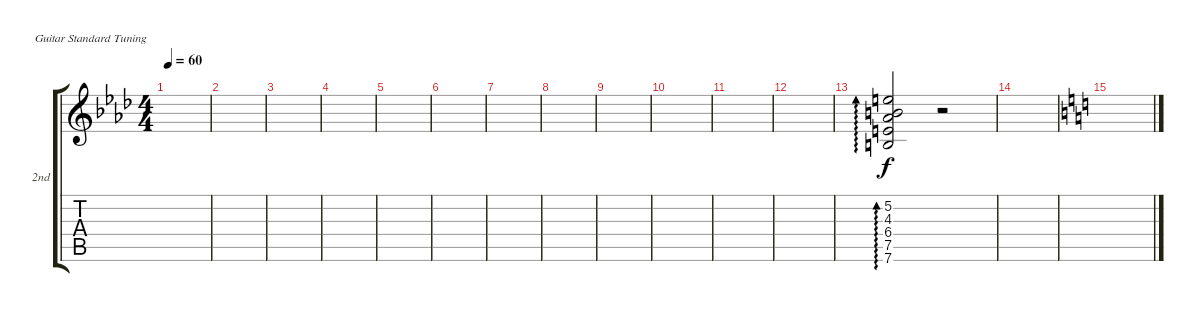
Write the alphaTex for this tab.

\defaultSystemsLayout 4
\bracketExtendMode groupsimilarinstruments
\firstSystemTrackNameOrientation horizontal
\otherSystemsTrackNameOrientation horizontal
\track ("2nd guitar" "2nd") {instrument acousticguitarnylon}
\staff {score tabs}
\tuning (E4 B3 G3 D3 A2 E2)
\ts (4 4)
\tempo 60
\clef g2
\scale
0.333333
\ks ab
|
\scale
0.333333 |
|
|
|
|
|
|
|
|
|
|
(5.2 4.3 6.4 7.5 7.6).2{ad 0} r.2 |
|
\ks c
